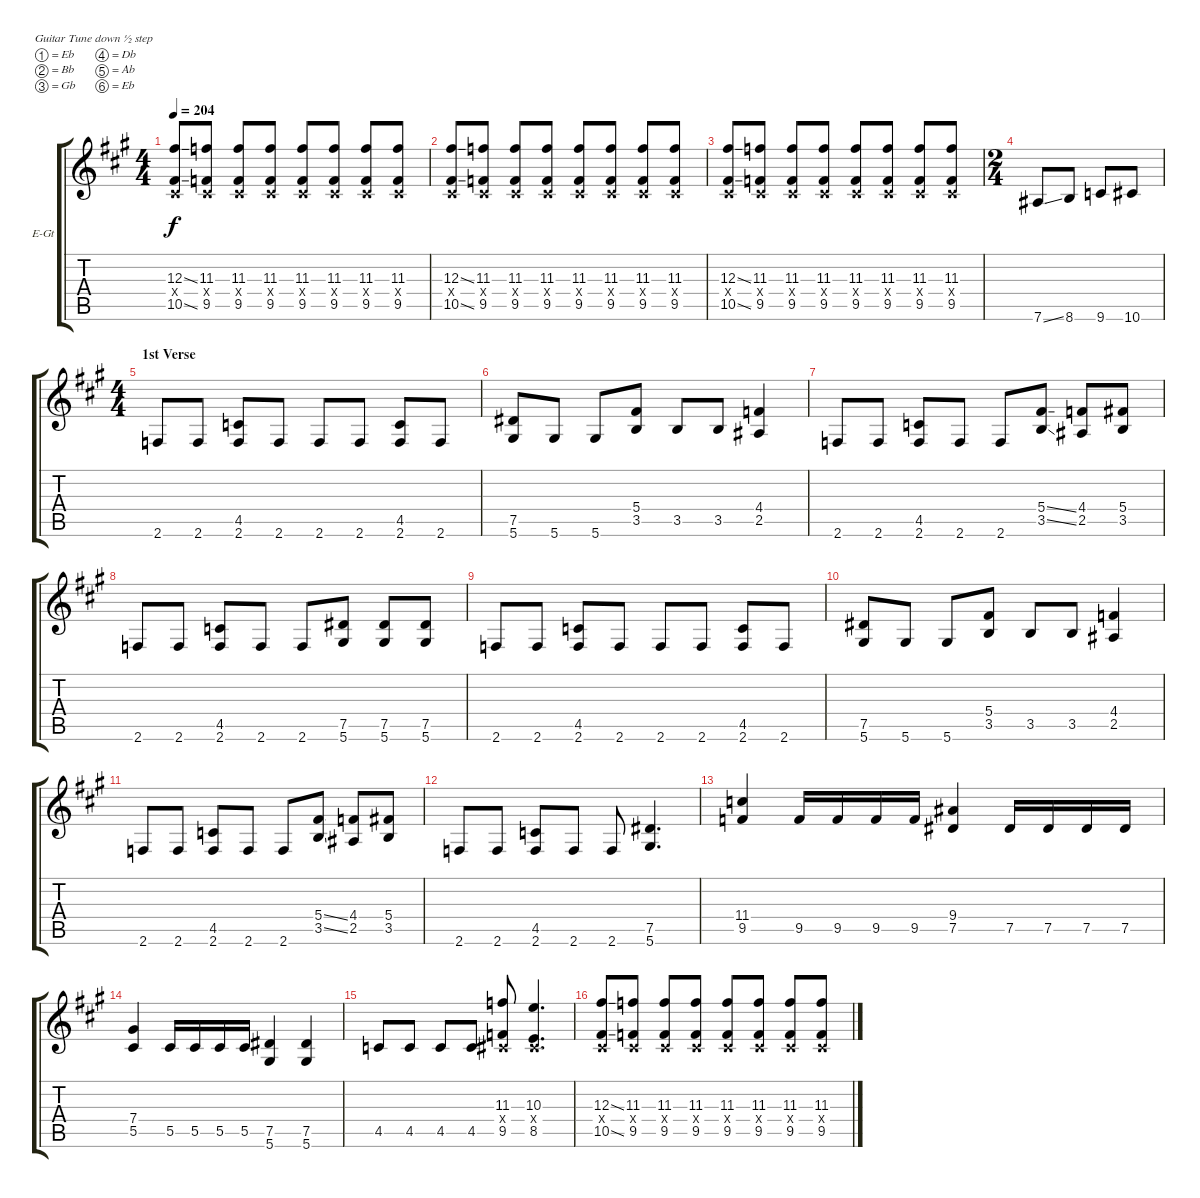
\bracketExtendMode groupsimilarinstruments
\firstSystemTrackNameOrientation horizontal
\otherSystemsTrackNameOrientation horizontal
\track ("Dave BrownSound" "E-Gt") {instrument distortionguitar}
\staff {score tabs}
\tuning (Eb4 Bb3 Gb3 Db3 Ab2 Eb2)
\ts (4 4)
\tempo 204
\clef g2
\ks a
(12.3{ss} 0.4{x} 10.5{ss}).8{dy f} (11.3 0.4{x} 9.5).8 (11.3 0.4{x} 9.5).8 (11.3 0.4{x} 9.5).8 (11.3 0.4{x} 9.5).8 (11.3 0.4{x} 9.5).8 (11.3 0.4{x} 9.5).8 (11.3 0.4{x} 9.5).8 |
(12.3{ss} 0.4{x} 10.5{ss}).8 (11.3 0.4{x} 9.5).8 (11.3 0.4{x} 9.5).8 (11.3 0.4{x} 9.5).8 (11.3 0.4{x} 9.5).8 (11.3 0.4{x} 9.5).8 (11.3 0.4{x} 9.5).8 (11.3 0.4{x} 9.5).8 |
(12.3{ss} 0.4{x} 10.5{ss}).8 (11.3 0.4{x} 9.5).8 (11.3 0.4{x} 9.5).8 (11.3 0.4{x} 9.5).8 (11.3 0.4{x} 9.5).8 (11.3 0.4{x} 9.5).8 (11.3 0.4{x} 9.5).8 (11.3 0.4{x} 9.5).8 |
\ts (2 4)
7.6{ss}.8 8.6.8 9.6.8 10.6.8 |
\ts (4 4)
\section ("" "1st Verse")
2.6.8 2.6.8 (4.5 2.6).8 2.6.8 2.6.8 2.6.8 (4.5 2.6).8 2.6.8 |
(7.5 5.6).8 5.6.8 5.6.8 (5.4 3.5).8 3.5.8 3.5.8 (4.4 2.5).4 |
2.6.8 2.6.8 (4.5 2.6).8 2.6.8 2.6.8 (5.4{ss} 3.5{ss}).8 (4.4 2.5).8 (5.4 3.5).8 |
2.6.8 2.6.8 (4.5 2.6).8 2.6.8 2.6.8 (7.5 5.6).8 (7.5 5.6).8 (7.5 5.6).8 |
2.6.8 2.6.8 (4.5 2.6).8 2.6.8 2.6.8 2.6.8 (4.5 2.6).8 2.6.8 |
(7.5 5.6).8 5.6.8 5.6.8 (5.4 3.5).8 3.5.8 3.5.8 (4.4 2.5).4 |
2.6.8 2.6.8 (4.5 2.6).8 2.6.8 2.6.8 (5.4{ss} 3.5{ss}).8 (4.4 2.5).8 (5.4 3.5).8 |
2.6.8 2.6.8 (4.5 2.6).8 2.6.8 2.6.8 (7.5 5.6).4{d} |
(11.4 9.5).4 9.5.16 9.5.16 9.5.16 9.5.16 (9.4 7.5).4 7.5.16 7.5.16 7.5.16 7.5.16 |
(7.4 5.5).4 5.5.16 5.5.16 5.5.16 5.5.16 (7.5 5.6).4 (7.5 5.6).4 |
4.5.8 4.5.8 4.5.8 4.5.8 (11.3 0.4{x} 9.5).8 (10.3 0.4{x} 8.5).4{d} |
(12.3{ss} 0.4{x} 10.5{ss}).8 (11.3 0.4{x} 9.5).8 (11.3 0.4{x} 9.5).8 (11.3 0.4{x} 9.5).8 (11.3 0.4{x} 9.5).8 (11.3 0.4{x} 9.5).8 (11.3 0.4{x} 9.5).8 (11.3 0.4{x} 9.5).8
